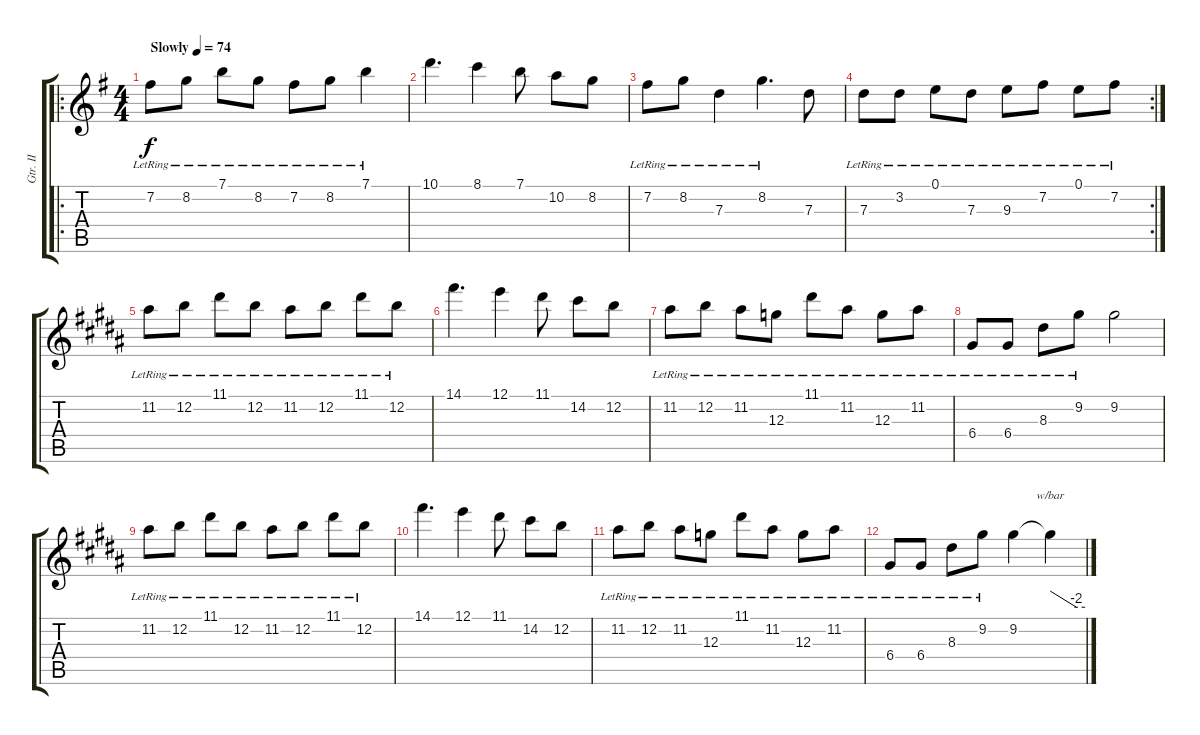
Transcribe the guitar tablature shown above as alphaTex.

\track ("Gtr. II" "Gtr. II") {instrument electricguitarclean}
\staff {score tabs}
\tuning (E4 B3 G3 D3 A2 E2) {hide}
\ro
\ts (4 4)
\tempo (74 "Slowly")
\clef g2
\ks eminor
7.2{lr}.8{dy f instrument electricguitarclean} 8.2{lr}.8 7.1{lr}.8 8.2{lr}.8 7.2{lr}.8 8.2{lr}.8 7.1{lr}.4 |
10.1.4{d} 8.1.4 7.1.8 10.2.8 8.2.8 |
7.2{lr}.8 8.2{lr}.8 7.3{lr}.4 8.2{lr}.4{d} 7.3.8 |
\rc 2
7.3{lr}.8 3.2{lr}.8 0.1{lr}.8 7.3{lr}.8 9.3{lr}.8 7.2{lr}.8 0.1{lr}.8 7.2{lr}.8 |
\ks g#minor
11.2{lr}.8 12.2{lr}.8 11.1{lr}.8 12.2{lr}.8 11.2{lr}.8 12.2{lr}.8 11.1{lr}.8 12.2{lr}.8 |
14.1.4{d} 12.1.4 11.1.8 14.2.8 12.2.8 |
11.2{lr}.8 12.2{lr}.8 11.2{lr}.8 12.3{lr}.8 11.1{lr}.8 11.2{lr}.8 12.3{lr}.8 11.2{lr}.8 |
6.4{lr}.8 6.4{lr}.8 8.3{lr}.8 9.2{lr}.8 9.2.2 |
11.2{lr}.8 12.2{lr}.8 11.1{lr}.8 12.2{lr}.8 11.2{lr}.8 12.2{lr}.8 11.1{lr}.8 12.2{lr}.8 |
14.1.4{d} 12.1.4 11.1.8 14.2.8 12.2.8 |
11.2{lr}.8 12.2{lr}.8 11.2{lr}.8 12.3{lr}.8 11.1{lr}.8 11.2{lr}.8 12.3{lr}.8 11.2{lr}.8 |
6.4{lr}.8 6.4{lr}.8 8.3{lr}.8 9.2{lr}.8 9.2.4 9.2{t}.4{tbe (custom default 0 0 45 -8 60 -8)}
